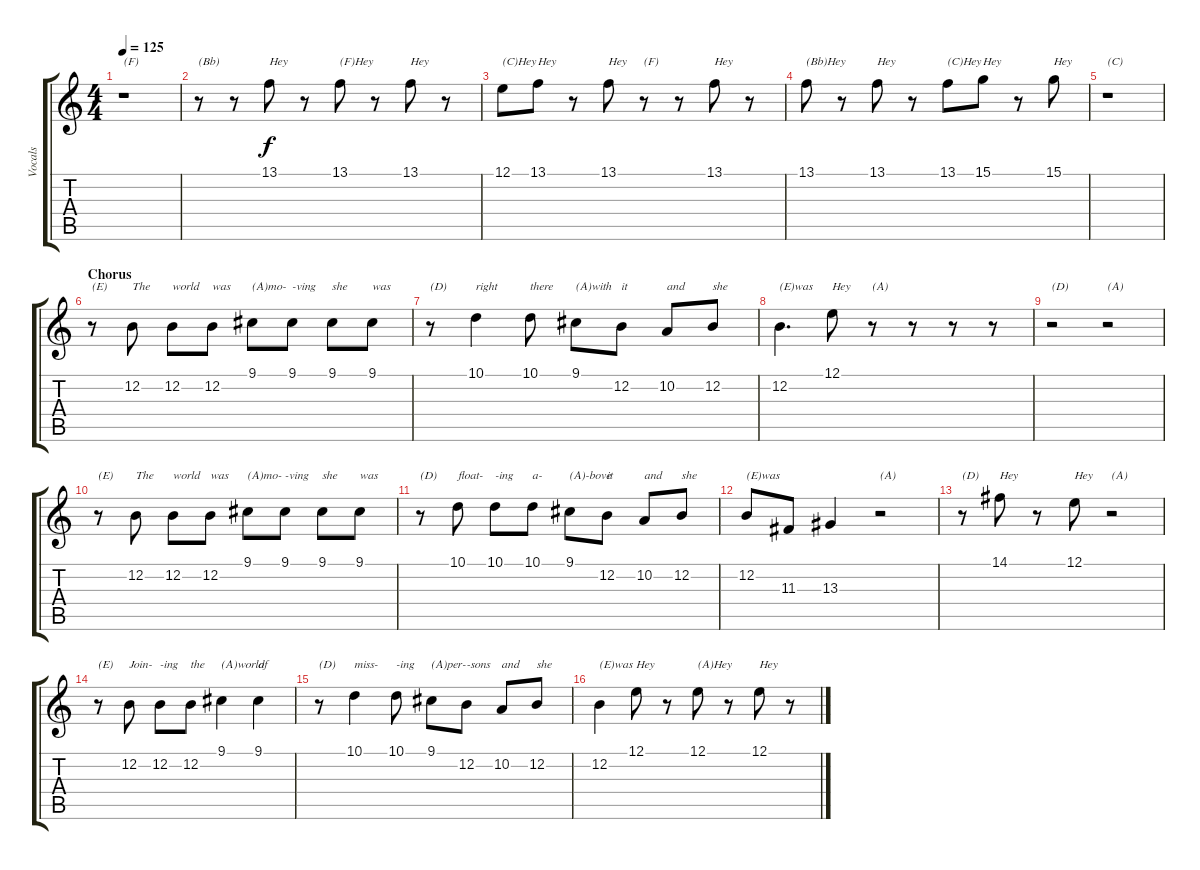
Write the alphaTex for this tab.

\track ("Vocals" "Vocals") {instrument steeldrums}
\staff {score tabs}
\tuning (E4 B3 G3 D3 A2 E2) {hide}
\ts (4 4)
\tempo 125
\clef g2
\ks c
r.1{txt "(F)" dy f} |
r.8{txt "(Bb)"} r.8 13.1.8{txt "Hey"} r.8 13.1.8{txt "(F)Hey"} r.8 13.1.8{txt "Hey"} r.8 |
12.1.8{txt "(C)Hey"} 13.1.8{txt "Hey"} r.8 13.1.8{txt "Hey"} r.8{txt "(F)"} r.8 13.1.8{txt "Hey"} r.8 |
13.1.8{txt "(Bb)Hey"} r.8 13.1.8{txt "Hey"} r.8 13.1.8{txt "(C)Hey"} 15.1.8{txt "Hey"} r.8 15.1.8{txt "Hey"} |
r.1{txt "(C)"} |
\section ("" "Chorus")
r.8{txt "(E)"} 12.2.8{txt "The"} 12.2.8{txt "world"} 12.2.8{txt "was"} 9.1.8{txt "(A)mo-"} 9.1.8{txt "-ving"} 9.1.8{txt "she"} 9.1.8{txt "was"} |
r.8{txt "(D)"} 10.1.4{txt "right"} 10.1.8{txt "there"} 9.1.8{txt "(A)with"} 12.2.8{txt "it"} 10.2.8{txt "and"} 12.2.8{txt "she"} |
12.2.4{d txt "(E)was"} 12.1.8{txt "Hey"} r.8{txt "(A)"} r.8 r.8 r.8 |
r.2{txt "(D)"} r.2{txt "(A)"} |
r.8{txt "(E)"} 12.2.8{txt "The"} 12.2.8{txt "world"} 12.2.8{txt "was"} 9.1.8{txt "(A)mo-"} 9.1.8{txt "-ving"} 9.1.8{txt "she"} 9.1.8{txt "was"} |
r.8{txt "(D)"} 10.1.8{txt "float-"} 10.1.8{txt "-ing"} 10.1.8{txt "a-"} 9.1.8{txt "(A)-bove"} 12.2.8{txt "it"} 10.2.8{txt "and"} 12.2.8{txt "she"} |
12.2.8{txt "(E)was"} 11.3.8 13.3.4 r.2{txt "(A)"} |
r.8{txt "(D)"} 14.1.8{txt "Hey"} r.8 12.1.8{txt "Hey"} r.2{txt "(A)"} |
r.8{txt "(E)"} 12.2.8{txt "Join-"} 12.2.8{txt "-ing"} 12.2.8{txt "the"} 9.1.4{txt "(A)world"} 9.1.4{txt "of"} |
r.8{txt "(D)"} 10.1.4{txt "miss-"} 10.1.8{txt "-ing"} 9.1.8{txt "(A)per-"} 12.2.8{txt "-sons"} 10.2.8{txt "and"} 12.2.8{txt "she"} |
12.2.4{txt "(E)was"} 12.1.8{txt "Hey"} r.8 12.1.8{txt "(A)Hey"} r.8 12.1.8{txt "Hey"} r.8
